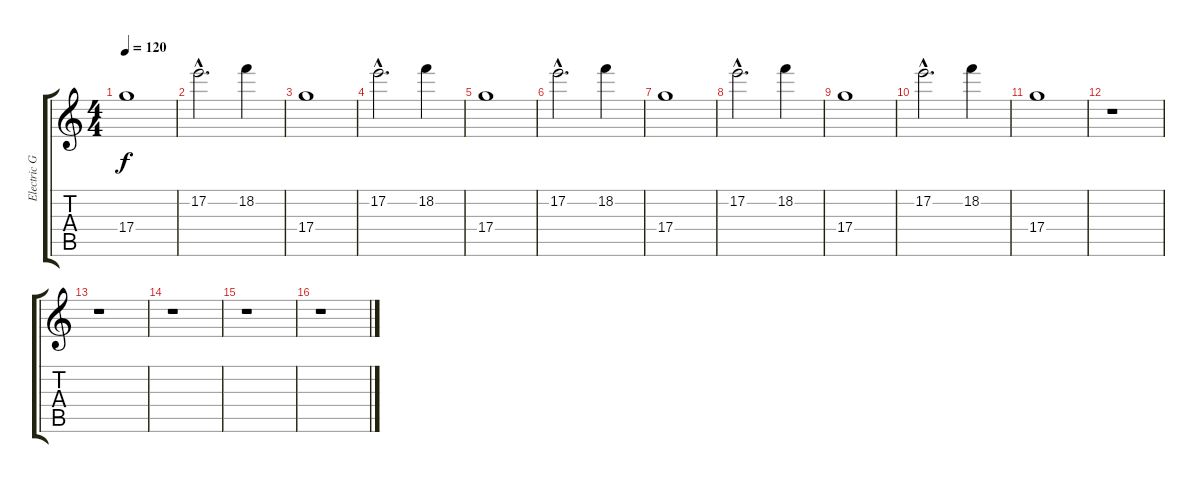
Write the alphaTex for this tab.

\track ("Electric Guitar" "Electric G") {instrument distortionguitar}
\staff {score tabs}
\tuning (E4 B3 G3 D3 A2 E2) {hide}
\ts (4 4)
\tempo 120
\clef g2
\ks c
17.4.1{dy f} |
17.2{hac}.2{d} 18.2.4 |
17.4.1 |
17.2{hac}.2{d} 18.2.4 |
17.4.1 |
17.2{hac}.2{d} 18.2.4 |
17.4.1 |
17.2{hac}.2{d} 18.2.4 |
17.4.1 |
17.2{hac}.2{d} 18.2.4 |
17.4.1 |
r.1 |
r.1 |
r.1 |
r.1 |
r.1
